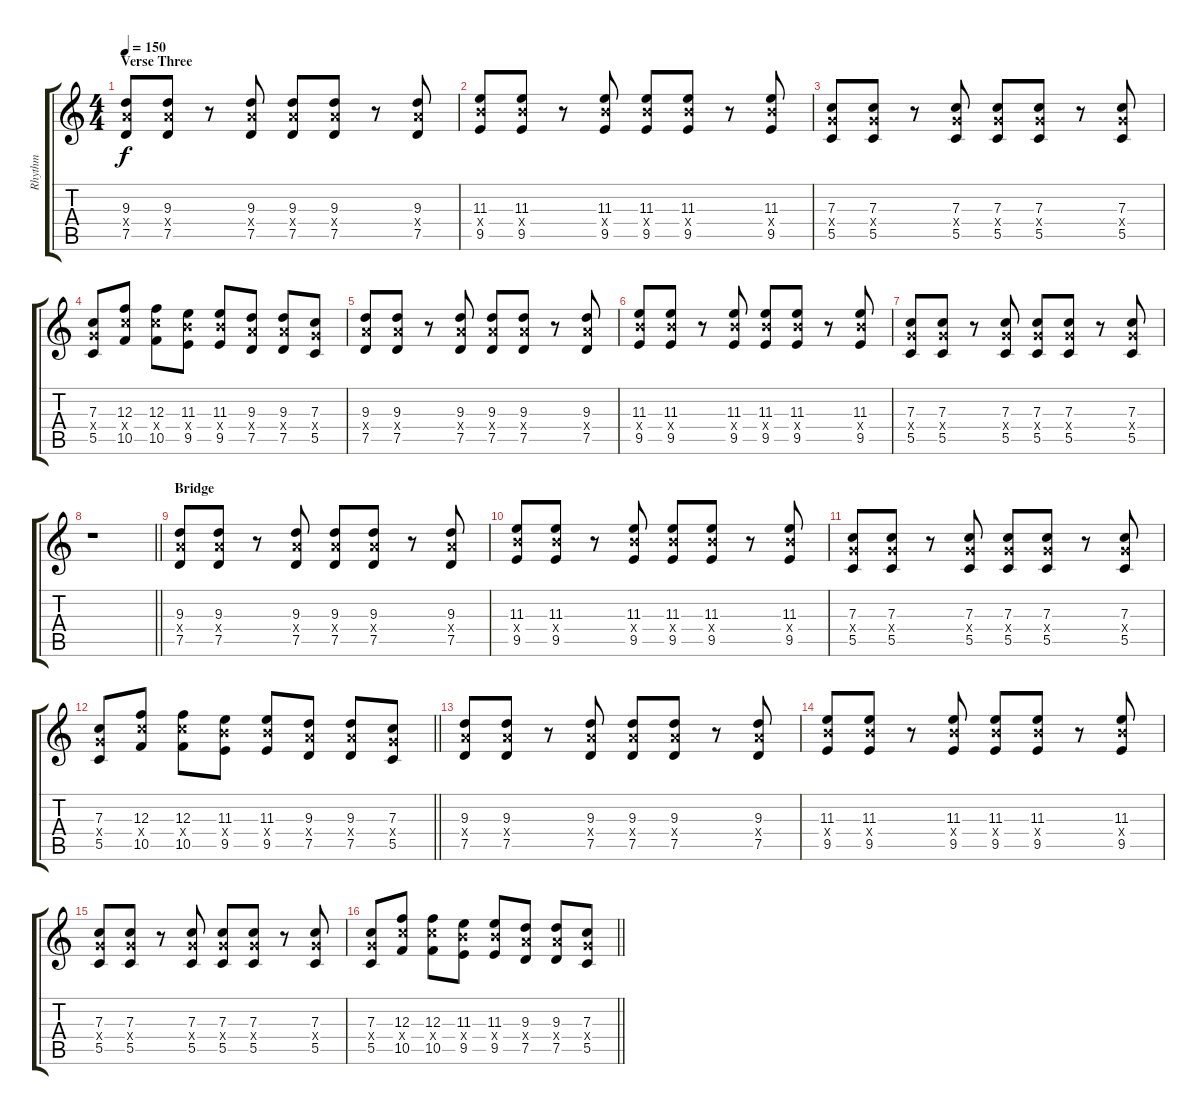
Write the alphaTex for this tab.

\track ("Rhythm" "Rhythm") {instrument distortionguitar}
\staff {score tabs}
\tuning (D4 A3 F3 C3 G2 C2) {hide}
\ts (4 4)
\section ("" "Verse Three")
\tempo 150
\clef g2
\ks c
(9.3 9.4{x} 7.5).8{dy f} (9.3 9.4{x} 7.5).8 r.8 (9.3 9.4{x} 7.5).8 (9.3 9.4{x} 7.5).8 (9.3 9.4{x} 7.5).8 r.8 (9.3 9.4{x} 7.5).8 |
(11.3 11.4{x} 9.5).8 (11.3 11.4{x} 9.5).8 r.8 (11.3 11.4{x} 9.5).8 (11.3 11.4{x} 9.5).8 (11.3 11.4{x} 9.5).8 r.8 (11.3 11.4{x} 9.5).8 |
(7.3 7.4{x} 5.5).8 (7.3 7.4{x} 5.5).8 r.8 (7.3 7.4{x} 5.5).8 (7.3 7.4{x} 5.5).8 (7.3 7.4{x} 5.5).8 r.8 (7.3 7.4{x} 5.5).8 |
(7.3 7.4{x} 5.5).8 (12.3 12.4{x} 10.5).8 (12.3 12.4{x} 10.5).8 (11.3 11.4{x} 9.5).8 (11.3 11.4{x} 9.5).8 (9.3 9.4{x} 7.5).8 (9.3 9.4{x} 7.5).8 (7.3 7.4{x} 5.5).8 |
(9.3 9.4{x} 7.5).8 (9.3 9.4{x} 7.5).8 r.8 (9.3 9.4{x} 7.5).8 (9.3 9.4{x} 7.5).8 (9.3 9.4{x} 7.5).8 r.8 (9.3 9.4{x} 7.5).8 |
(11.3 11.4{x} 9.5).8 (11.3 11.4{x} 9.5).8 r.8 (11.3 11.4{x} 9.5).8 (11.3 11.4{x} 9.5).8 (11.3 11.4{x} 9.5).8 r.8 (11.3 11.4{x} 9.5).8 |
(7.3 7.4{x} 5.5).8 (7.3 7.4{x} 5.5).8 r.8 (7.3 7.4{x} 5.5).8 (7.3 7.4{x} 5.5).8 (7.3 7.4{x} 5.5).8 r.8 (7.3 7.4{x} 5.5).8 |
\barLineRight lightlight
r.1 |
\section ("" "Bridge")
(9.3 9.4{x} 7.5).8 (9.3 9.4{x} 7.5).8 r.8 (9.3 9.4{x} 7.5).8 (9.3 9.4{x} 7.5).8 (9.3 9.4{x} 7.5).8 r.8 (9.3 9.4{x} 7.5).8 |
(11.3 11.4{x} 9.5).8 (11.3 11.4{x} 9.5).8 r.8 (11.3 11.4{x} 9.5).8 (11.3 11.4{x} 9.5).8 (11.3 11.4{x} 9.5).8 r.8 (11.3 11.4{x} 9.5).8 |
(7.3 7.4{x} 5.5).8 (7.3 7.4{x} 5.5).8 r.8 (7.3 7.4{x} 5.5).8 (7.3 7.4{x} 5.5).8 (7.3 7.4{x} 5.5).8 r.8 (7.3 7.4{x} 5.5).8 |
\barLineRight lightlight
(7.3 7.4{x} 5.5).8 (12.3 12.4{x} 10.5).8 (12.3 12.4{x} 10.5).8 (11.3 11.4{x} 9.5).8 (11.3 11.4{x} 9.5).8 (9.3 9.4{x} 7.5).8 (9.3 9.4{x} 7.5).8 (7.3 7.4{x} 5.5).8 |
(9.3 9.4{x} 7.5).8 (9.3 9.4{x} 7.5).8 r.8 (9.3 9.4{x} 7.5).8 (9.3 9.4{x} 7.5).8 (9.3 9.4{x} 7.5).8 r.8 (9.3 9.4{x} 7.5).8 |
(11.3 11.4{x} 9.5).8 (11.3 11.4{x} 9.5).8 r.8 (11.3 11.4{x} 9.5).8 (11.3 11.4{x} 9.5).8 (11.3 11.4{x} 9.5).8 r.8 (11.3 11.4{x} 9.5).8 |
(7.3 7.4{x} 5.5).8 (7.3 7.4{x} 5.5).8 r.8 (7.3 7.4{x} 5.5).8 (7.3 7.4{x} 5.5).8 (7.3 7.4{x} 5.5).8 r.8 (7.3 7.4{x} 5.5).8 |
\barLineRight lightlight
(7.3 7.4{x} 5.5).8 (12.3 12.4{x} 10.5).8 (12.3 12.4{x} 10.5).8 (11.3 11.4{x} 9.5).8 (11.3 11.4{x} 9.5).8 (9.3 9.4{x} 7.5).8 (9.3 9.4{x} 7.5).8 (7.3 7.4{x} 5.5).8
